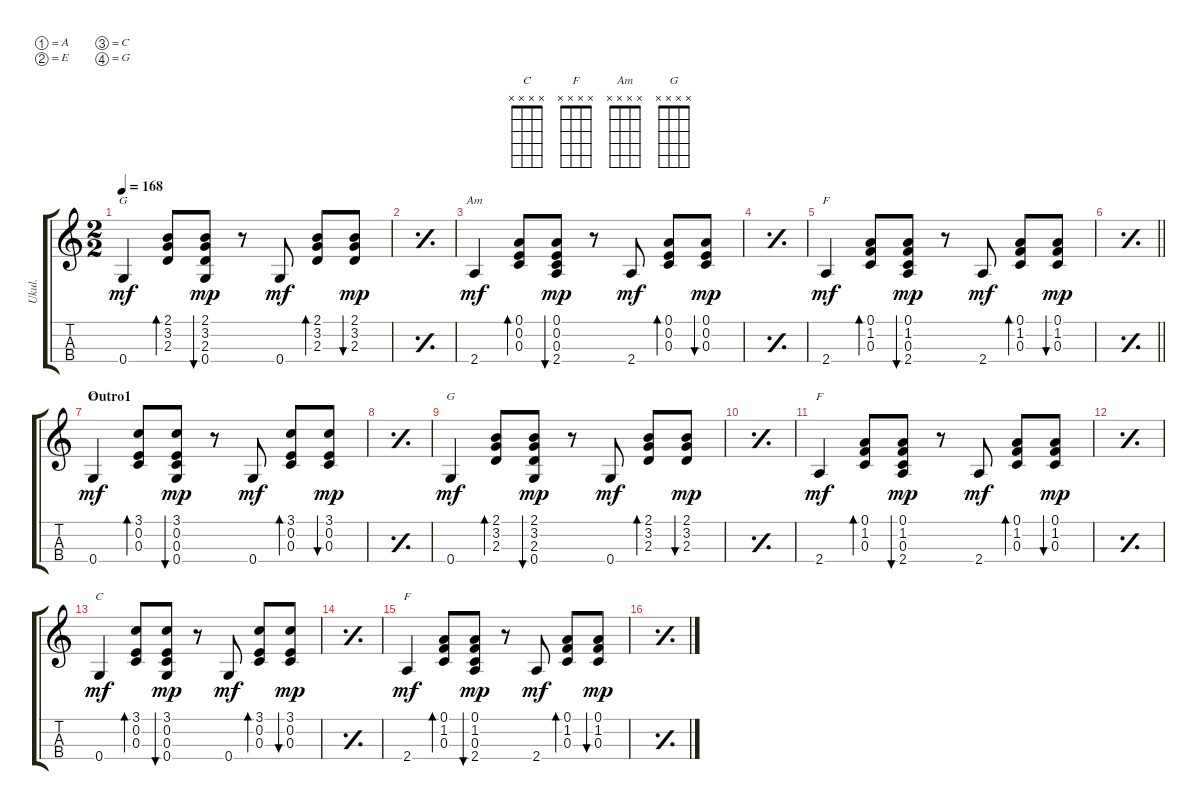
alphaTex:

\bracketExtendMode groupsimilarinstruments
\multiTrackTrackNamePolicy hidden
\otherSystemsTrackNameOrientation horizontal
\track ("Ukulele" "Ukul.") {mute instrument acousticguitarnylon}
\staff {score tabs}
\tuning (A4 E4 C4 G3)
\displaytranspose 0
\chord ("C" x x x x)
\chord ("F" x x x x)
\chord ("Am" x x x x)
\chord ("G" x x x x)
\ts (2 2)
\tempo 168
\clef g2
\ks c
0.4.4{ch "G" dy mf beam Up} (2.1 3.2 2.3).8{bd 30 beam Up} (2.1 3.2 2.3 0.4).8{bu 30 dy mp beam Up} r.8{beam Up} 0.4.8{dy mf beam Up} (2.1 3.2 2.3).8{bd 30 beam Up} (2.1 3.2 2.3).8{bu 30 dy mp beam Up} |
\simile simple
|
\simile none
2.4.4{ch "Am" dy mf beam Up} (0.1 0.2 0.3).8{bd 30 beam Up} (0.1 0.2 0.3 2.4).8{bu 30 dy mp beam Up} r.8{beam Up} 2.4.8{dy mf beam Up} (0.1 0.2 0.3).8{bd 30 beam Up} (0.1 0.2 0.3).8{bu 30 dy mp beam Up} |
\simile simple
|
\simile none
2.4.4{ch "F" dy mf beam Up} (0.1 1.2 0.3).8{bd 30 beam Up} (0.1 1.2 0.3 2.4).8{bu 30 dy mp beam Up} r.8{beam Up} 2.4.8{dy mf beam Up} (0.1 1.2 0.3).8{bd 30 beam Up} (0.1 1.2 0.3).8{bu 30 dy mp beam Up} |
\simile simple
\barLineRight lightlight
|
\section ("" "Outro1")
\simile none
0.4.4{ch "C" dy mf beam Up} (3.1 0.2 0.3).8{bd 30 beam Up} (3.1 0.2 0.3 0.4).8{bu 30 dy mp beam Up} r.8{beam Up} 0.4.8{dy mf beam Up} (3.1 0.2 0.3).8{bd 30 beam Up} (3.1 0.2 0.3).8{bu 30 dy mp beam Up} |
\simile simple
|
\simile none
0.4.4{ch "G" dy mf beam Up} (2.1 3.2 2.3).8{bd 30 beam Up} (2.1 3.2 2.3 0.4).8{bu 30 dy mp beam Up} r.8{beam Up} 0.4.8{dy mf beam Up} (2.1 3.2 2.3).8{bd 30 beam Up} (2.1 3.2 2.3).8{bu 30 dy mp beam Up} |
\simile simple
|
\simile none
2.4.4{ch "F" dy mf beam Up} (0.1 1.2 0.3).8{bd 30 beam Up} (0.1 1.2 0.3 2.4).8{bu 30 dy mp beam Up} r.8{beam Up} 2.4.8{dy mf beam Up} (0.1 1.2 0.3).8{bd 30 beam Up} (0.1 1.2 0.3).8{bu 30 dy mp beam Up} |
\simile simple
|
\simile none
0.4.4{ch "C" dy mf beam Up} (3.1 0.2 0.3).8{bd 30 beam Up} (3.1 0.2 0.3 0.4).8{bu 30 dy mp beam Up} r.8{beam Up} 0.4.8{dy mf beam Up} (3.1 0.2 0.3).8{bd 30 beam Up} (3.1 0.2 0.3).8{bu 30 dy mp beam Up} |
\simile simple
|
\simile none
2.4.4{ch "F" dy mf beam Up} (0.1 1.2 0.3).8{bd 30 beam Up} (0.1 1.2 0.3 2.4).8{bu 30 dy mp beam Up} r.8{beam Up} 2.4.8{dy mf beam Up} (0.1 1.2 0.3).8{bd 30 beam Up} (0.1 1.2 0.3).8{bu 30 dy mp beam Up} |
\simile simple
